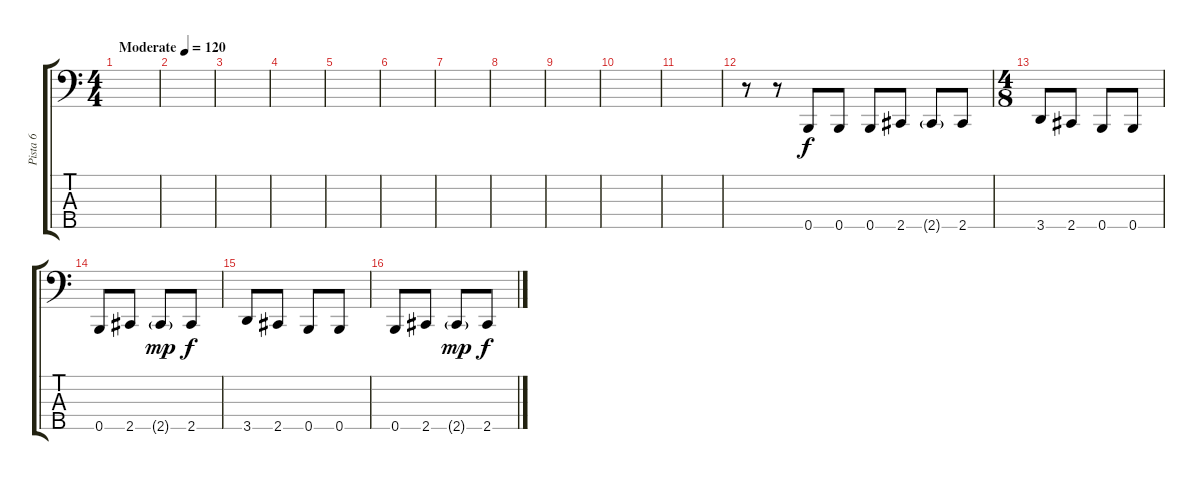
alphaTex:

\track ("Pista 6" "Pista 6") {instrument acousticbass}
\staff {score tabs}
\tuning (G2 D2 A1 E1 B0) {hide}
\ts (4 4)
\tempo (120 "Moderate")
\clef f4
\ks c
|
|
|
|
|
|
|
|
|
|
|
r.8 r.8 0.5.8 0.5.8 0.5.8 2.5.8 2.5{g}.8 2.5.8 |
\ts (4 8)
3.5.8{dy f} 2.5.8 0.5.8 0.5.8 |
0.5.8 2.5.8 2.5{g}.8{dy mp} 2.5.8{dy f} |
3.5.8 2.5.8 0.5.8 0.5.8 |
0.5.8 2.5.8 2.5{g}.8{dy mp} 2.5.8{dy f}
